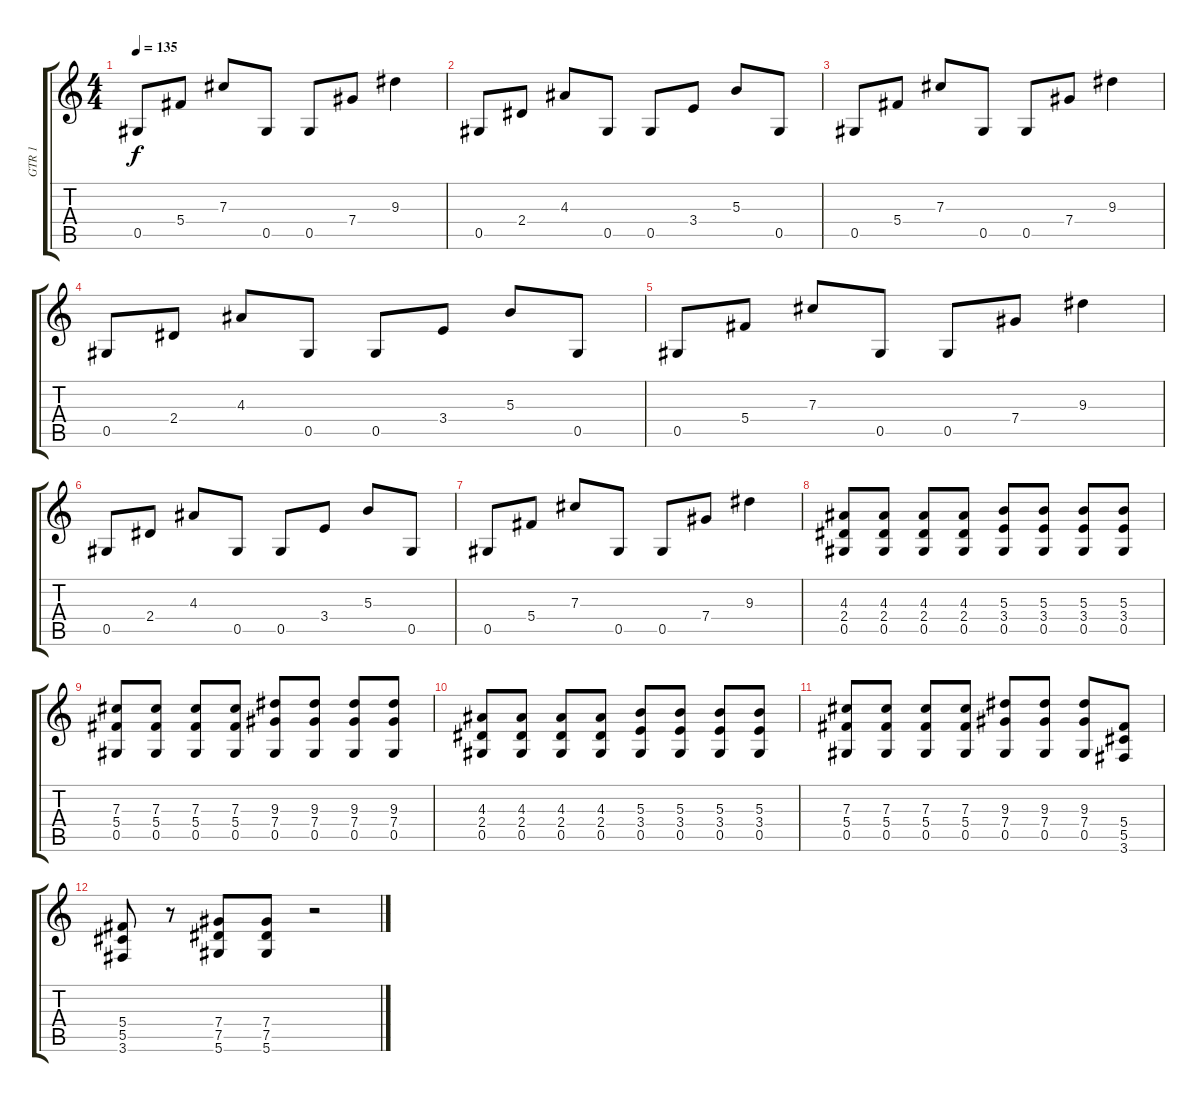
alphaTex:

\track ("GTR 1" "GTR 1") {instrument overdrivenguitar}
\staff {score tabs}
\tuning (Eb4 Bb3 Gb3 Db3 Ab2 Eb2) {hide}
\ts (4 4)
\tempo 135
\clef g2
\ks c
0.5.8{dy f} 5.4.8 7.3.8 0.5.8 0.5.8 7.4.8 9.3.4 |
0.5.8 2.4.8 4.3.8 0.5.8 0.5.8 3.4.8 5.3.8 0.5.8 |
0.5.8 5.4.8 7.3.8 0.5.8 0.5.8 7.4.8 9.3.4 |
0.5.8{volume 13 instrument electricguitarclean} 2.4.8 4.3.8 0.5.8 0.5.8 3.4.8 5.3.8 0.5.8 |
0.5.8 5.4.8 7.3.8 0.5.8 0.5.8 7.4.8 9.3.4 |
0.5.8 2.4.8 4.3.8 0.5.8 0.5.8 3.4.8 5.3.8 0.5.8 |
0.5.8 5.4.8 7.3.8 0.5.8 0.5.8 7.4.8 9.3.4 |
(4.3 2.4 0.5).8{instrument overdrivenguitar} (4.3 2.4 0.5).8 (4.3 2.4 0.5).8 (4.3 2.4 0.5).8 (5.3 3.4 0.5).8 (5.3 3.4 0.5).8 (5.3 3.4 0.5).8 (5.3 3.4 0.5).8 |
(7.3 5.4 0.5).8 (7.3 5.4 0.5).8 (7.3 5.4 0.5).8 (7.3 5.4 0.5).8 (9.3 7.4 0.5).8 (9.3 7.4 0.5).8 (9.3 7.4 0.5).8 (9.3 7.4 0.5).8 |
(4.3 2.4 0.5).8 (4.3 2.4 0.5).8 (4.3 2.4 0.5).8 (4.3 2.4 0.5).8 (5.3 3.4 0.5).8 (5.3 3.4 0.5).8 (5.3 3.4 0.5).8 (5.3 3.4 0.5).8 |
(7.3 5.4 0.5).8 (7.3 5.4 0.5).8 (7.3 5.4 0.5).8 (7.3 5.4 0.5).8 (9.3 7.4 0.5).8 (9.3 7.4 0.5).8 (9.3 7.4 0.5).8 (5.4 5.5 3.6).8 |
(5.4 5.5 3.6).8 r.8 (7.4 7.5 5.6).8 (7.4 7.5 5.6).8 r.2
